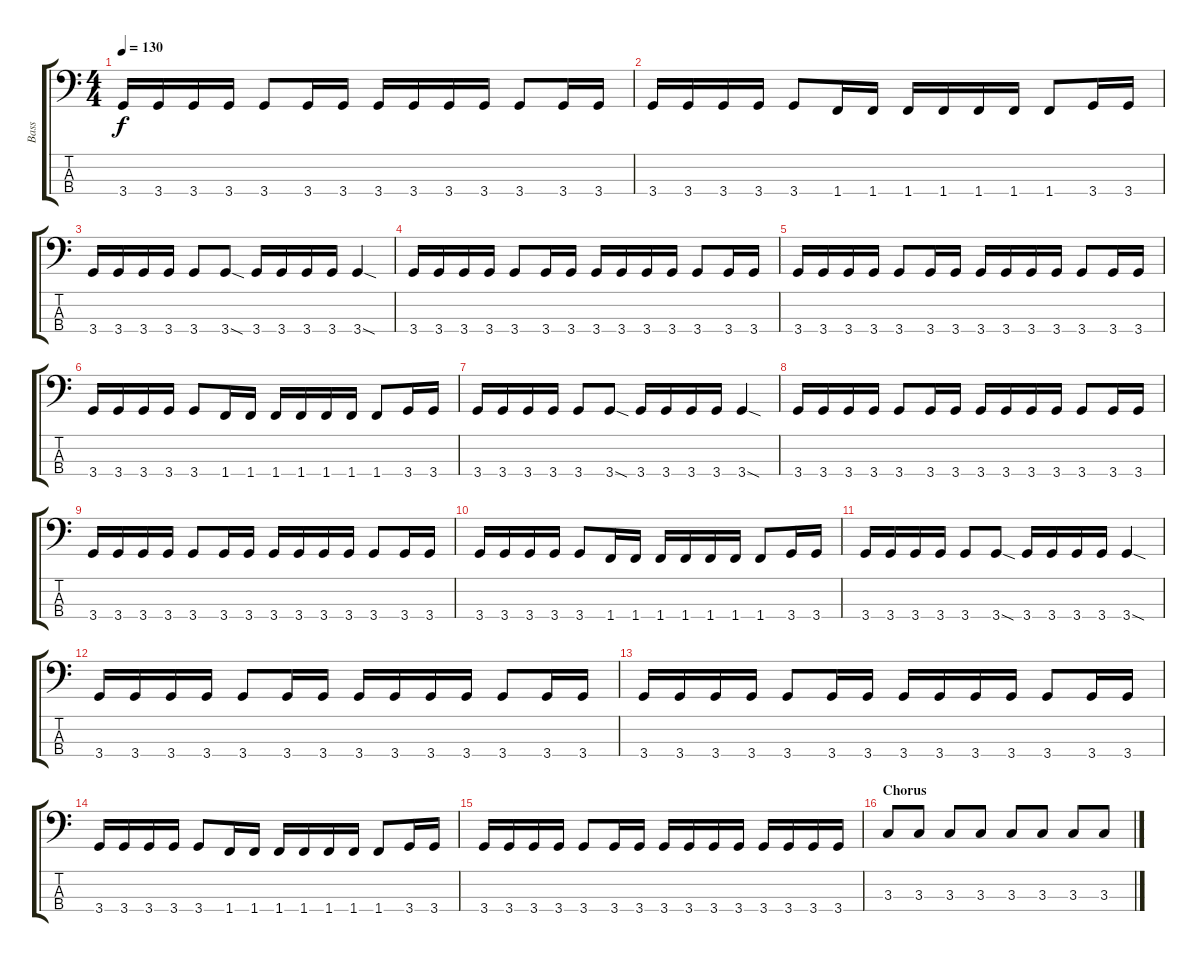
\track ("Bass" "Bass") {instrument electricbassfinger}
\staff {score tabs}
\tuning (G2 D2 A1 E1) {hide}
\ts (4 4)
\tempo 130
\clef f4
\ks c
3.4.16{dy f} 3.4.16 3.4.16 3.4.16 3.4.8 3.4.16 3.4.16 3.4.16 3.4.16 3.4.16 3.4.16 3.4.8 3.4.16 3.4.16 |
3.4.16 3.4.16 3.4.16 3.4.16 3.4.8 1.4.16 1.4.16 1.4.16 1.4.16 1.4.16 1.4.16 1.4.8 3.4.16 3.4.16 |
3.4.16 3.4.16 3.4.16 3.4.16 3.4.8 3.4{sod}.8 3.4.16 3.4.16 3.4.16 3.4.16 3.4{sod}.4 |
3.4.16 3.4.16 3.4.16 3.4.16 3.4.8 3.4.16 3.4.16 3.4.16 3.4.16 3.4.16 3.4.16 3.4.8 3.4.16 3.4.16 |
3.4.16 3.4.16 3.4.16 3.4.16 3.4.8 3.4.16 3.4.16 3.4.16 3.4.16 3.4.16 3.4.16 3.4.8 3.4.16 3.4.16 |
3.4.16 3.4.16 3.4.16 3.4.16 3.4.8 1.4.16 1.4.16 1.4.16 1.4.16 1.4.16 1.4.16 1.4.8 3.4.16 3.4.16 |
3.4.16 3.4.16 3.4.16 3.4.16 3.4.8 3.4{sod}.8 3.4.16 3.4.16 3.4.16 3.4.16 3.4{sod}.4 |
3.4.16 3.4.16 3.4.16 3.4.16 3.4.8 3.4.16 3.4.16 3.4.16 3.4.16 3.4.16 3.4.16 3.4.8 3.4.16 3.4.16 |
3.4.16 3.4.16 3.4.16 3.4.16 3.4.8 3.4.16 3.4.16 3.4.16 3.4.16 3.4.16 3.4.16 3.4.8 3.4.16 3.4.16 |
3.4.16 3.4.16 3.4.16 3.4.16 3.4.8 1.4.16 1.4.16 1.4.16 1.4.16 1.4.16 1.4.16 1.4.8 3.4.16 3.4.16 |
3.4.16 3.4.16 3.4.16 3.4.16 3.4.8 3.4{sod}.8 3.4.16 3.4.16 3.4.16 3.4.16 3.4{sod}.4 |
3.4.16 3.4.16 3.4.16 3.4.16 3.4.8 3.4.16 3.4.16 3.4.16 3.4.16 3.4.16 3.4.16 3.4.8 3.4.16 3.4.16 |
3.4.16 3.4.16 3.4.16 3.4.16 3.4.8 3.4.16 3.4.16 3.4.16 3.4.16 3.4.16 3.4.16 3.4.8 3.4.16 3.4.16 |
3.4.16 3.4.16 3.4.16 3.4.16 3.4.8 1.4.16 1.4.16 1.4.16 1.4.16 1.4.16 1.4.16 1.4.8 3.4.16 3.4.16 |
3.4.16 3.4.16 3.4.16 3.4.16 3.4.8 3.4.16 3.4.16 3.4.16 3.4.16 3.4.16 3.4.16 3.4.16 3.4.16 3.4.16 3.4.16 |
\section ("" "Chorus")
3.3.8 3.3.8 3.3.8 3.3.8 3.3.8 3.3.8 3.3.8 3.3.8
